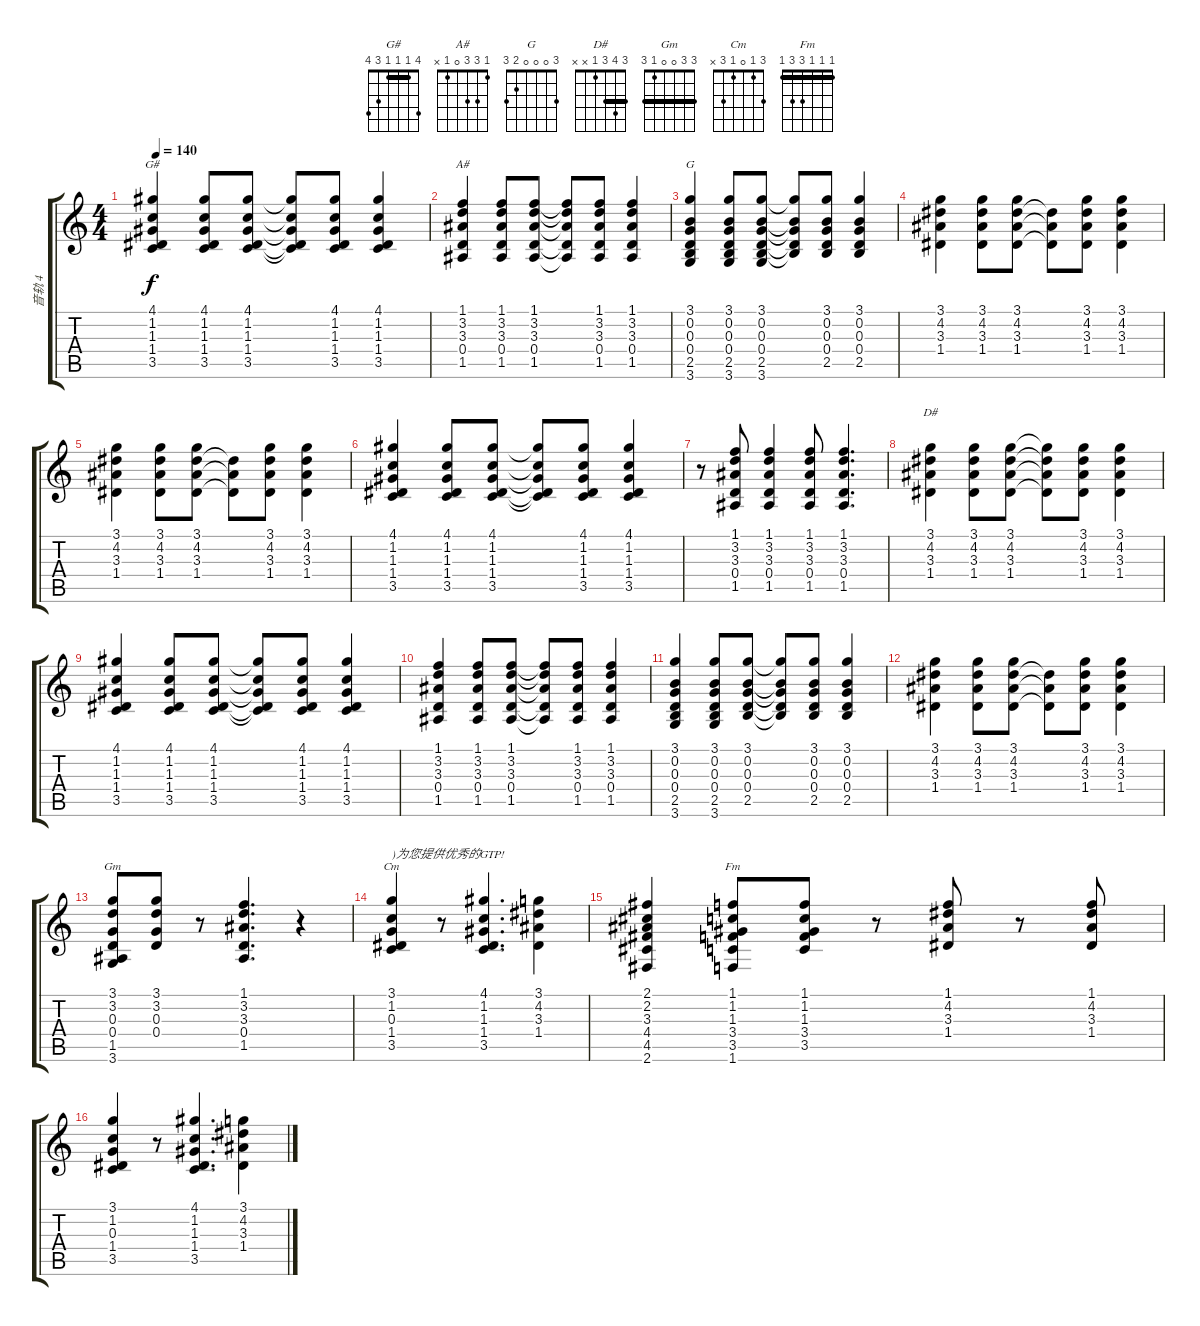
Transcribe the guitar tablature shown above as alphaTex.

\track ("音轨 4" "音轨 4") {instrument acousticguitarsteel}
\staff {score tabs}
\tuning (E4 B3 G3 D3 A2 E2) {hide}
\chord ("G#" 4 1 1 1 3 4) {barre 1}
\chord ("A#" 1 3 3 0 1 x)
\chord ("G" 3 0 0 0 2 3)
\chord ("D#" 3 4 3 1 x x) {barre 3}
\chord ("Gm" 3 3 0 0 1 3) {barre 3}
\chord ("Cm" 3 1 0 1 3 x)
\chord ("Fm" 1 1 1 3 3 1) {barre 1}
\ts (4 4)
\tempo 140
\clef g2
\ks c
(4.1 1.2 1.3 1.4 3.5).4{ch "G#" dy f} (4.1 1.2 1.3 1.4 3.5).8 (4.1 1.2 1.3 1.4 3.5).8 (4.1{t} 1.2{t} 1.3{t} 1.4{t} 3.5{t}).8 (4.1 1.2 1.3 1.4 3.5).8 (4.1 1.2 1.3 1.4 3.5).4 |
(1.1 3.2 3.3 0.4 1.5).4{ch "A#"} (1.1 3.2 3.3 0.4 1.5).8 (1.1 3.2 3.3 0.4 1.5).8 (1.1{t} 3.2{t} 3.3{t} 0.4{t} 1.5{t}).8 (1.1 3.2 3.3 0.4 1.5).8 (1.1 3.2 3.3 0.4 1.5).4 |
(3.1 0.2 0.3 0.4 2.5 3.6).4{ch "G"} (3.1 0.2 0.3 0.4 2.5 3.6).8 (3.1 0.2 0.3 0.4 2.5 3.6).8 (3.1{t} 0.2{t} 0.3{t} 0.4{t} 2.5{t}).8 (3.1 0.2 0.3 0.4 2.5).8 (3.1 0.2 0.3 0.4 2.5).4 |
(3.1 4.2 3.3 1.4).4 (3.1 4.2 3.3 1.4).8 (3.1 4.2 3.3 1.4).8 (4.2{t} 3.3{t} 1.4{t}).8 (3.1 4.2 3.3 1.4).8 (3.1 4.2 3.3 1.4).4 |
(3.1 4.2 3.3 1.4).4 (3.1 4.2 3.3 1.4).8 (3.1 4.2 3.3 1.4).8 (4.2{t} 3.3{t} 1.4{t}).8 (3.1 4.2 3.3 1.4).8 (3.1 4.2 3.3 1.4).4 |
(4.1 1.2 1.3 1.4 3.5).4 (4.1 1.2 1.3 1.4 3.5).8 (4.1 1.2 1.3 1.4 3.5).8 (4.1{t} 1.2{t} 1.3{t} 1.4{t} 3.5{t}).8 (4.1 1.2 1.3 1.4 3.5).8 (4.1 1.2 1.3 1.4 3.5).4 |
r.8 (1.1 3.2 3.3 0.4 1.5).8 (1.1 3.2 3.3 0.4 1.5).4 (1.1 3.2 3.3 0.4 1.5).8 (1.1 3.2 3.3 0.4 1.5).4{d} |
(3.1 4.2 3.3 1.4).4{ch "D#"} (3.1 4.2 3.3 1.4).8 (3.1 4.2 3.3 1.4).8 (3.1{t} 4.2{t} 3.3{t} 1.4{t}).8 (3.1 4.2 3.3 1.4).8 (3.1 4.2 3.3 1.4).4 |
(4.1 1.2 1.3 1.4 3.5).4 (4.1 1.2 1.3 1.4 3.5).8 (4.1 1.2 1.3 1.4 3.5).8 (4.1{t} 1.2{t} 1.3{t} 1.4{t} 3.5{t}).8 (4.1 1.2 1.3 1.4 3.5).8 (4.1 1.2 1.3 1.4 3.5).4 |
(1.1 3.2 3.3 0.4 1.5).4 (1.1 3.2 3.3 0.4 1.5).8 (1.1 3.2 3.3 0.4 1.5).8 (1.1{t} 3.2{t} 3.3{t} 0.4{t} 1.5{t}).8 (1.1 3.2 3.3 0.4 1.5).8 (1.1 3.2 3.3 0.4 1.5).4 |
(3.1 0.2 0.3 0.4 2.5 3.6).4 (3.1 0.2 0.3 0.4 2.5 3.6).8 (3.1 0.2 0.3 0.4 2.5).8 (3.1{t} 0.2{t} 0.3{t} 0.4{t} 2.5{t}).8 (3.1 0.2 0.3 0.4 2.5).8 (3.1 0.2 0.3 0.4 2.5).4 |
(3.1 4.2 3.3 1.4).4 (3.1 4.2 3.3 1.4).8 (3.1 4.2 3.3 1.4).8 (4.2{t} 3.3{t} 1.4{t}).8 (3.1 4.2 3.3 1.4).8 (3.1 4.2 3.3 1.4).4 |
(3.1 3.2 0.3 0.4 1.5 3.6).8{ch "Gm"} (3.1 3.2 0.3 0.4).8 r.8 (1.1 3.2 3.3 0.4 1.5).4{d} r.4 |
(3.1 1.2 0.3 1.4 3.5).4{ch "Cm" txt ")为您提供优秀的GTP!"} r.8 (4.1 1.2 1.3 1.4 3.5).4{d} (3.1 4.2 3.3 1.4).4 |
(2.1 2.2 3.3 4.4 4.5 2.6).4 (1.1 1.2 1.3 3.4 3.5 1.6).8{ch "Fm"} (1.1 1.2 1.3 3.4 3.5).8 r.8 (1.1 4.2 3.3 1.4).8 r.8 (1.1 4.2 3.3 1.4).8 |
(3.1 1.2 0.3 1.4 3.5).4 r.8 (4.1 1.2 1.3 1.4 3.5).4{d} (3.1 4.2 3.3 1.4).4
